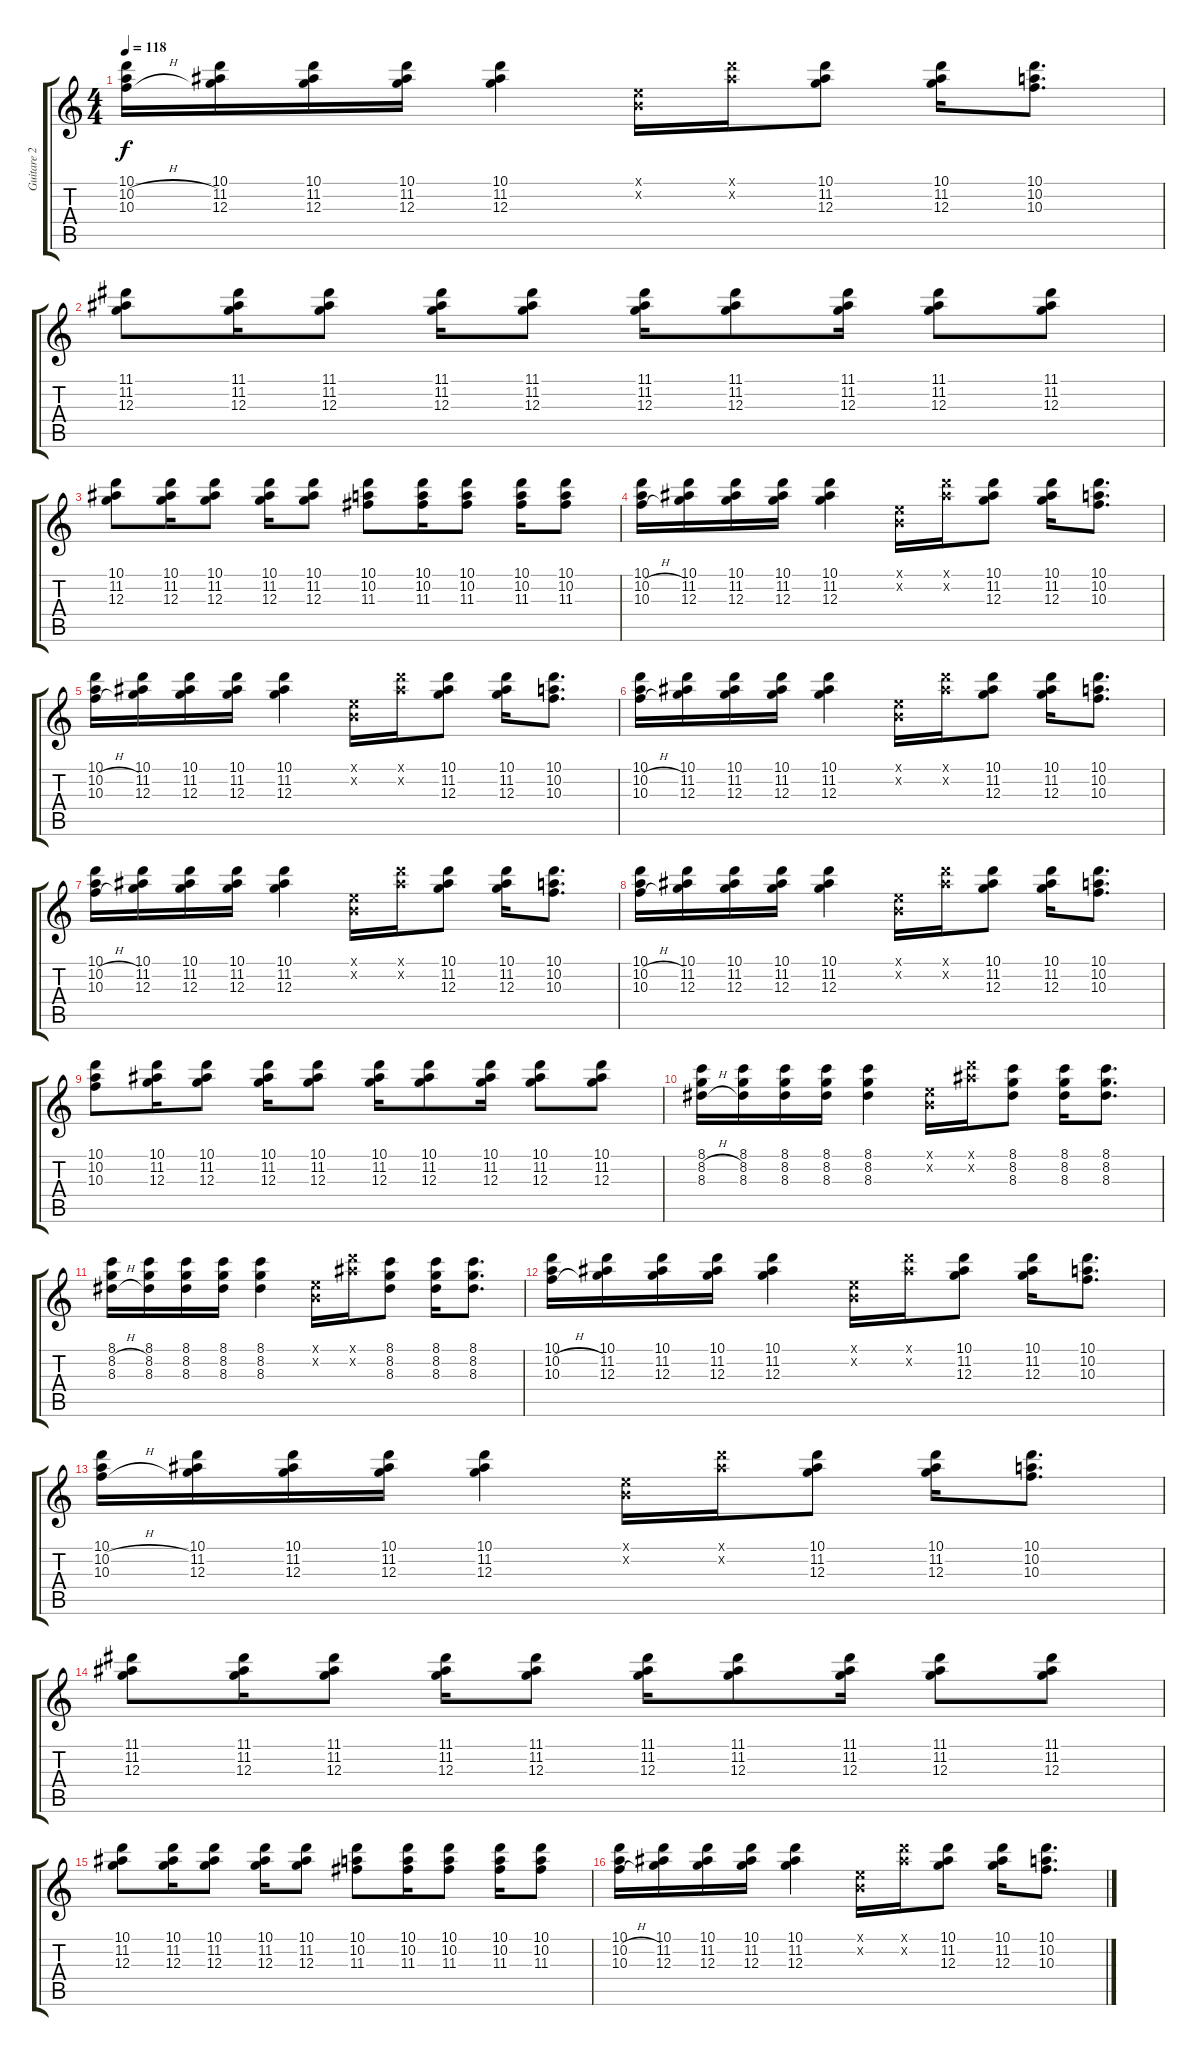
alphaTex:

\track ("Guitare 2" "Guitare 2") {instrument electricguitarmuted}
\staff {score tabs}
\tuning (E4 B3 G3 D3 A2 E2) {hide}
\ts (4 4)
\tempo 118
\clef g2
\ks c
(10.1 10.2{h} 10.3{h}).16{dy f} (10.1 11.2 12.3).16 (10.1 11.2 12.3).16 (10.1 11.2 12.3).16 (10.1 11.2 12.3).4 (0.1{x} 0.2{x}).16 (10.1{x} 11.2{x}).16 (10.1 11.2 12.3).8 (10.1 11.2 12.3).16 (10.1 10.2 10.3).8{d} |
(11.1 11.2 12.3).8 (11.1 11.2 12.3).16 (11.1 11.2 12.3).8 (11.1 11.2 12.3).16 (11.1 11.2 12.3).8 (11.1 11.2 12.3).16 (11.1 11.2 12.3).8 (11.1 11.2 12.3).16 (11.1 11.2 12.3).8 (11.1 11.2 12.3).8 |
(10.1 11.2 12.3).8 (10.1 11.2 12.3).16 (10.1 11.2 12.3).8 (10.1 11.2 12.3).16 (10.1 11.2 12.3).8 (10.1 10.2 11.3).8 (10.1 10.2 11.3).16 (10.1 10.2 11.3).8 (10.1 10.2 11.3).16 (10.1 10.2 11.3).8 |
(10.1 10.2{h} 10.3{h}).16 (10.1 11.2 12.3).16 (10.1 11.2 12.3).16 (10.1 11.2 12.3).16 (10.1 11.2 12.3).4 (0.1{x} 0.2{x}).16 (10.1{x} 11.2{x}).16 (10.1 11.2 12.3).8 (10.1 11.2 12.3).16 (10.1 10.2 10.3).8{d} |
(10.1 10.2{h} 10.3{h}).16 (10.1 11.2 12.3).16 (10.1 11.2 12.3).16 (10.1 11.2 12.3).16 (10.1 11.2 12.3).4 (0.1{x} 0.2{x}).16 (10.1{x} 11.2{x}).16 (10.1 11.2 12.3).8 (10.1 11.2 12.3).16 (10.1 10.2 10.3).8{d} |
(10.1 10.2{h} 10.3{h}).16 (10.1 11.2 12.3).16 (10.1 11.2 12.3).16 (10.1 11.2 12.3).16 (10.1 11.2 12.3).4 (0.1{x} 0.2{x}).16 (10.1{x} 11.2{x}).16 (10.1 11.2 12.3).8 (10.1 11.2 12.3).16 (10.1 10.2 10.3).8{d} |
(10.1 10.2{h} 10.3{h}).16 (10.1 11.2 12.3).16 (10.1 11.2 12.3).16 (10.1 11.2 12.3).16 (10.1 11.2 12.3).4 (0.1{x} 0.2{x}).16 (10.1{x} 11.2{x}).16 (10.1 11.2 12.3).8 (10.1 11.2 12.3).16 (10.1 10.2 10.3).8{d} |
(10.1 10.2{h} 10.3{h}).16 (10.1 11.2 12.3).16 (10.1 11.2 12.3).16 (10.1 11.2 12.3).16 (10.1 11.2 12.3).4 (0.1{x} 0.2{x}).16 (10.1{x} 11.2{x}).16 (10.1 11.2 12.3).8 (10.1 11.2 12.3).16 (10.1 10.2 10.3).8{d} |
(10.1 10.2 10.3).8 (10.1 11.2 12.3).16 (10.1 11.2 12.3).8 (10.1 11.2 12.3).16 (10.1 11.2 12.3).8 (10.1 11.2 12.3).16 (10.1 11.2 12.3).8 (10.1 11.2 12.3).16 (10.1 11.2 12.3).8 (10.1 11.2 12.3).8 |
(8.1 8.2{h} 8.3{h}).16 (8.1 8.2 8.3).16 (8.1 8.2 8.3).16 (8.1 8.2 8.3).16 (8.1 8.2 8.3).4 (0.1{x} 0.2{x}).16 (10.1{x} 11.2{x}).16 (8.1 8.2 8.3).8 (8.1 8.2 8.3).16 (8.1 8.2 8.3).8{d} |
(8.1 8.2{h} 8.3{h}).16 (8.1 8.2 8.3).16 (8.1 8.2 8.3).16 (8.1 8.2 8.3).16 (8.1 8.2 8.3).4 (0.1{x} 0.2{x}).16 (10.1{x} 11.2{x}).16 (8.1 8.2 8.3).8 (8.1 8.2 8.3).16 (8.1 8.2 8.3).8{d} |
(10.1 10.2{h} 10.3{h}).16 (10.1 11.2 12.3).16 (10.1 11.2 12.3).16 (10.1 11.2 12.3).16 (10.1 11.2 12.3).4 (0.1{x} 0.2{x}).16 (10.1{x} 11.2{x}).16 (10.1 11.2 12.3).8 (10.1 11.2 12.3).16 (10.1 10.2 10.3).8{d} |
(10.1 10.2{h} 10.3{h}).16 (10.1 11.2 12.3).16 (10.1 11.2 12.3).16 (10.1 11.2 12.3).16 (10.1 11.2 12.3).4 (0.1{x} 0.2{x}).16 (10.1{x} 11.2{x}).16 (10.1 11.2 12.3).8 (10.1 11.2 12.3).16 (10.1 10.2 10.3).8{d} |
(11.1 11.2 12.3).8 (11.1 11.2 12.3).16 (11.1 11.2 12.3).8 (11.1 11.2 12.3).16 (11.1 11.2 12.3).8 (11.1 11.2 12.3).16 (11.1 11.2 12.3).8 (11.1 11.2 12.3).16 (11.1 11.2 12.3).8 (11.1 11.2 12.3).8 |
(10.1 11.2 12.3).8 (10.1 11.2 12.3).16 (10.1 11.2 12.3).8 (10.1 11.2 12.3).16 (10.1 11.2 12.3).8 (10.1 10.2 11.3).8 (10.1 10.2 11.3).16 (10.1 10.2 11.3).8 (10.1 10.2 11.3).16 (10.1 10.2 11.3).8 |
(10.1 10.2{h} 10.3{h}).16 (10.1 11.2 12.3).16 (10.1 11.2 12.3).16 (10.1 11.2 12.3).16 (10.1 11.2 12.3).4 (0.1{x} 0.2{x}).16 (10.1{x} 11.2{x}).16 (10.1 11.2 12.3).8 (10.1 11.2 12.3).16 (10.1 10.2 10.3).8{d}
